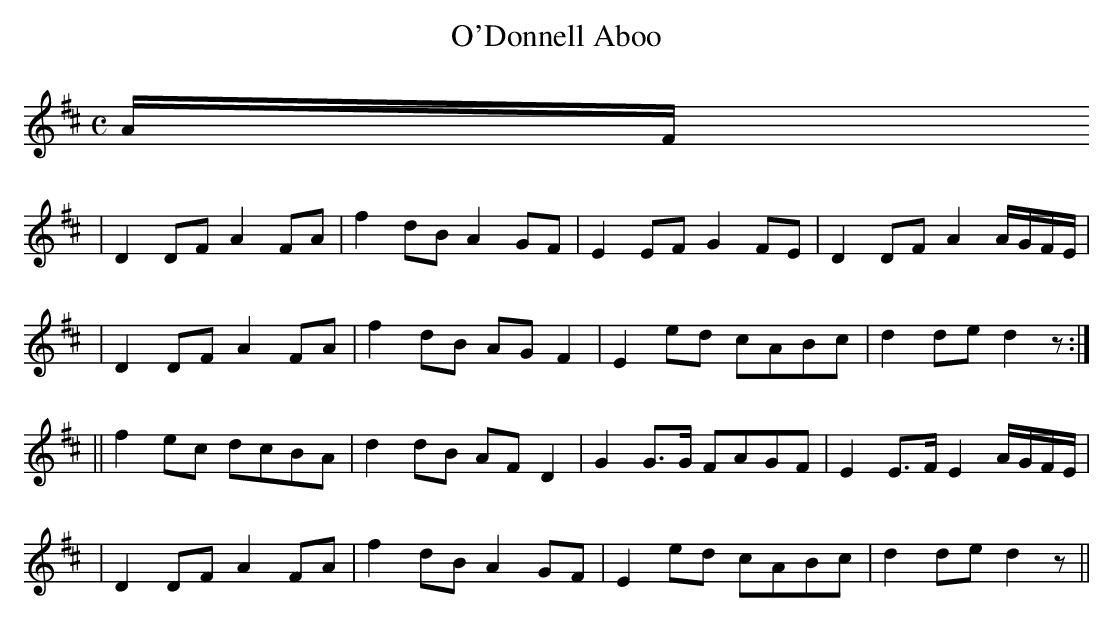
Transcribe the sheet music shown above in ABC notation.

X:1
T: O'Donnell Aboo
M: C
L: 1/8
K: D
A/F/
| D2DF A2FA | f2dB A2GF | E2EF G2FE | D2DF A2A/G/F/E/ |
| D2DF A2FA | f2dB AGF2 | E2ed cABc | d2de d2z :|
|| f2ec dcBA | d2dB AFD2 | G2G>G FAGF | E2E>F E2 A/G/F/E/ |
| D2DF A2FA | f2dB A2GF | E2ed cABc | d2de d2z ||
